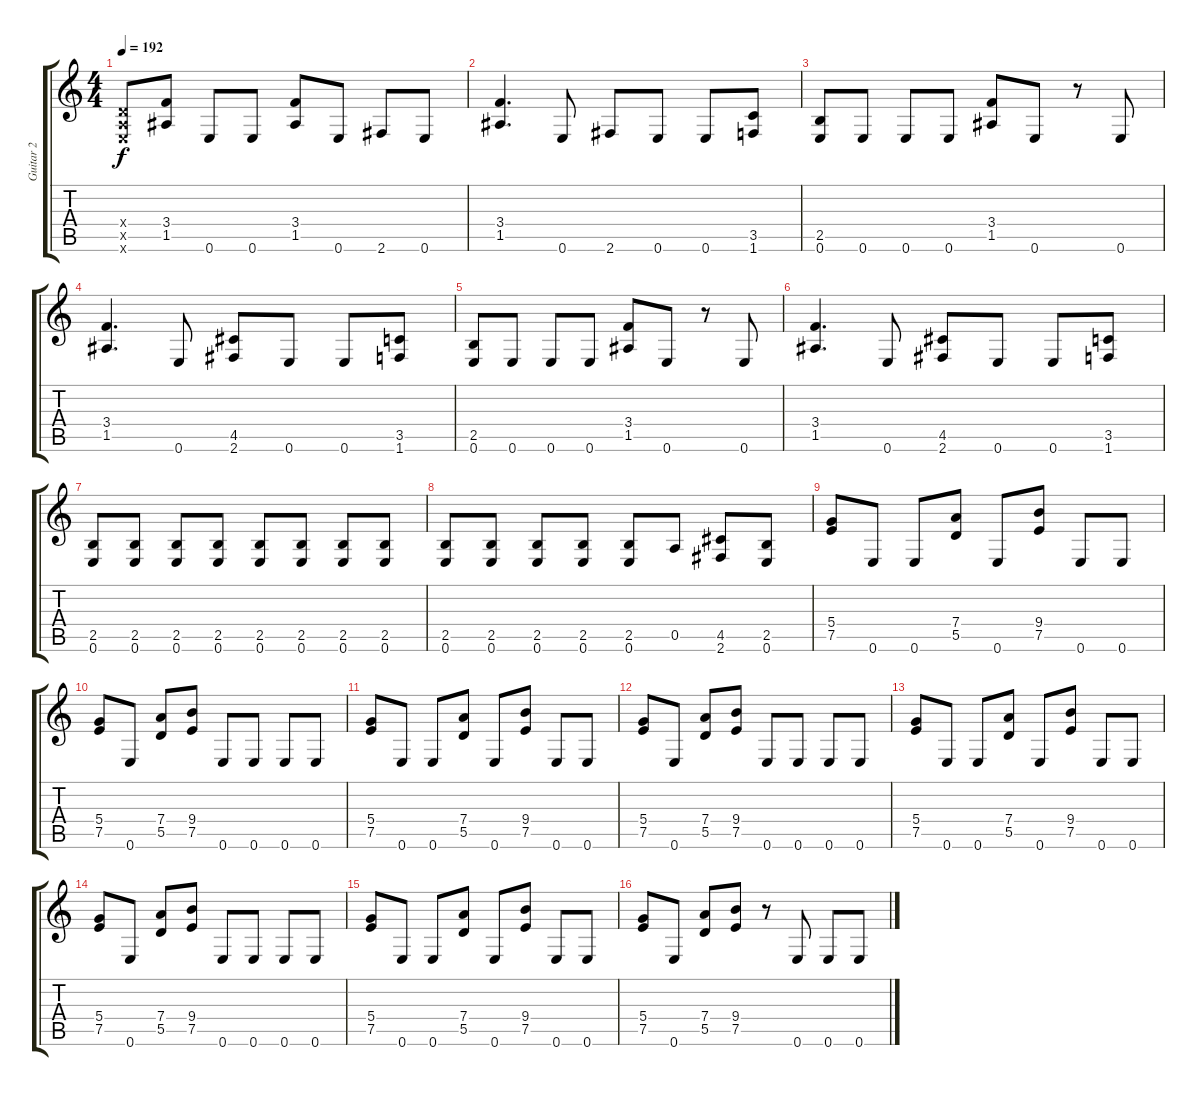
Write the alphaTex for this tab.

\track ("Guitar 2" "Guitar 2") {instrument distortionguitar}
\staff {score tabs}
\tuning (E4 B3 G3 D3 A2 E2) {hide}
\ts (4 4)
\tempo 192
\clef g2
\ks c
(0.4{x} 0.5{x} 0.6{x}).8{dy f} (3.4 1.5).8 0.6.8 0.6.8 (3.4 1.5).8 0.6.8 2.6.8 0.6.8 |
(3.4 1.5).4{d} 0.6.8 2.6.8 0.6.8 0.6.8 (3.5 1.6).8 |
(2.5 0.6).8 0.6.8 0.6.8 0.6.8 (3.4 1.5).8 0.6.8 r.8 0.6.8 |
(3.4 1.5).4{d} 0.6.8 (4.5 2.6).8 0.6.8 0.6.8 (3.5 1.6).8 |
(2.5 0.6).8 0.6.8 0.6.8 0.6.8 (3.4 1.5).8 0.6.8 r.8 0.6.8 |
(3.4 1.5).4{d} 0.6.8 (4.5 2.6).8 0.6.8 0.6.8 (3.5 1.6).8 |
(2.5 0.6).8 (2.5 0.6).8 (2.5 0.6).8 (2.5 0.6).8 (2.5 0.6).8 (2.5 0.6).8 (2.5 0.6).8 (2.5 0.6).8 |
(2.5 0.6).8 (2.5 0.6).8 (2.5 0.6).8 (2.5 0.6).8 (2.5 0.6).8 0.5.8 (4.5 2.6).8 (2.5 0.6).8 |
(5.4 7.5).8 0.6.8 0.6.8 (7.4 5.5).8 0.6.8 (9.4 7.5).8 0.6.8 0.6.8 |
(5.4 7.5).8 0.6.8 (7.4 5.5).8 (9.4 7.5).8 0.6.8 0.6.8 0.6.8 0.6.8 |
(5.4 7.5).8 0.6.8 0.6.8 (7.4 5.5).8 0.6.8 (9.4 7.5).8 0.6.8 0.6.8 |
(5.4 7.5).8 0.6.8 (7.4 5.5).8 (9.4 7.5).8 0.6.8 0.6.8 0.6.8 0.6.8 |
(5.4 7.5).8 0.6.8 0.6.8 (7.4 5.5).8 0.6.8 (9.4 7.5).8 0.6.8 0.6.8 |
(5.4 7.5).8 0.6.8 (7.4 5.5).8 (9.4 7.5).8 0.6.8 0.6.8 0.6.8 0.6.8 |
(5.4 7.5).8 0.6.8 0.6.8 (7.4 5.5).8 0.6.8 (9.4 7.5).8 0.6.8 0.6.8 |
(5.4 7.5).8 0.6.8 (7.4 5.5).8 (9.4 7.5).8 r.8 0.6.8 0.6.8 0.6.8
